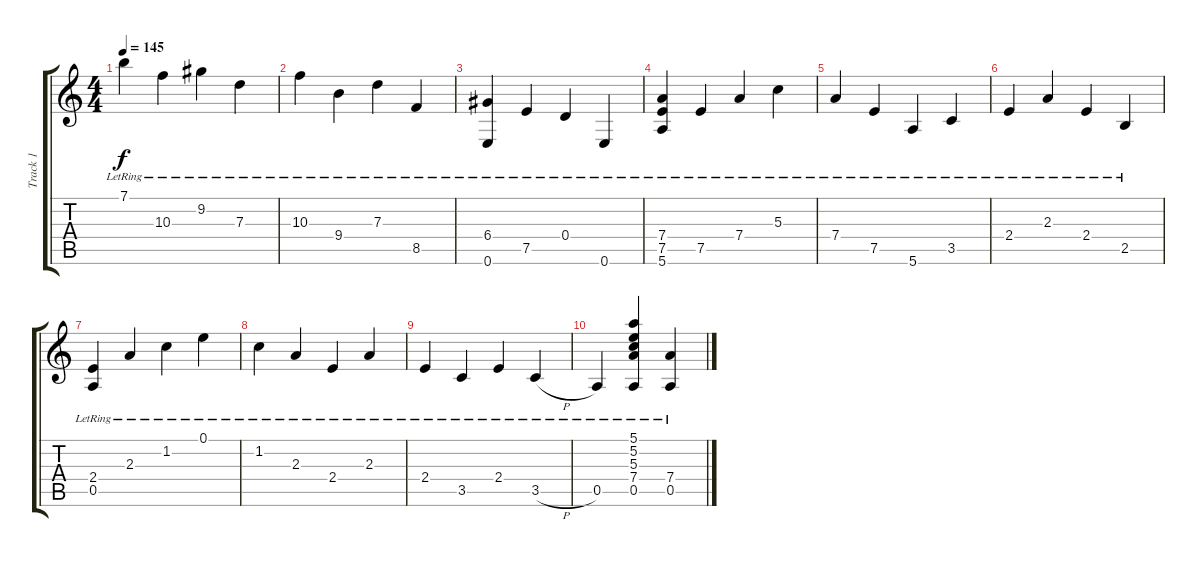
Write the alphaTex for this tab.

\track ("Track 1" "Track 1") {instrument acousticguitarsteel}
\staff {score tabs}
\tuning (E4 B3 G3 D3 A2 E2) {hide}
\ts (4 4)
\tempo 145
\clef g2
\ks c
7.1{lr}.4{dy f} 10.3{lr}.4 9.2{lr}.4 7.3{lr}.4 |
10.3{lr}.4 9.4{lr}.4 7.3{lr}.4 8.5{lr}.4 |
(6.4{lr} 0.6{lr}).4 7.5{lr}.4 0.4{lr}.4 0.6{lr}.4 |
(7.4{lr} 7.5{lr} 5.6{lr}).4 7.5{lr}.4 7.4{lr}.4 5.3{lr}.4 |
7.4{lr}.4 7.5{lr}.4 5.6{lr}.4 3.5{lr}.4 |
2.4{lr}.4 2.3{lr}.4 2.4{lr}.4 2.5{lr}.4 |
(2.4{lr} 0.5{lr}).4 2.3{lr}.4 1.2{lr}.4 0.1{lr}.4 |
1.2{lr}.4 2.3{lr}.4 2.4{lr}.4 2.3{lr}.4 |
2.4{lr}.4 3.5{lr}.4 2.4{lr}.4 3.5{h lr}.4 |
0.5{lr}.4 (5.1{lr} 5.2{lr} 5.3{lr} 7.4{lr} 0.5{lr}).4 (7.4{lr} 0.5{lr}).4
